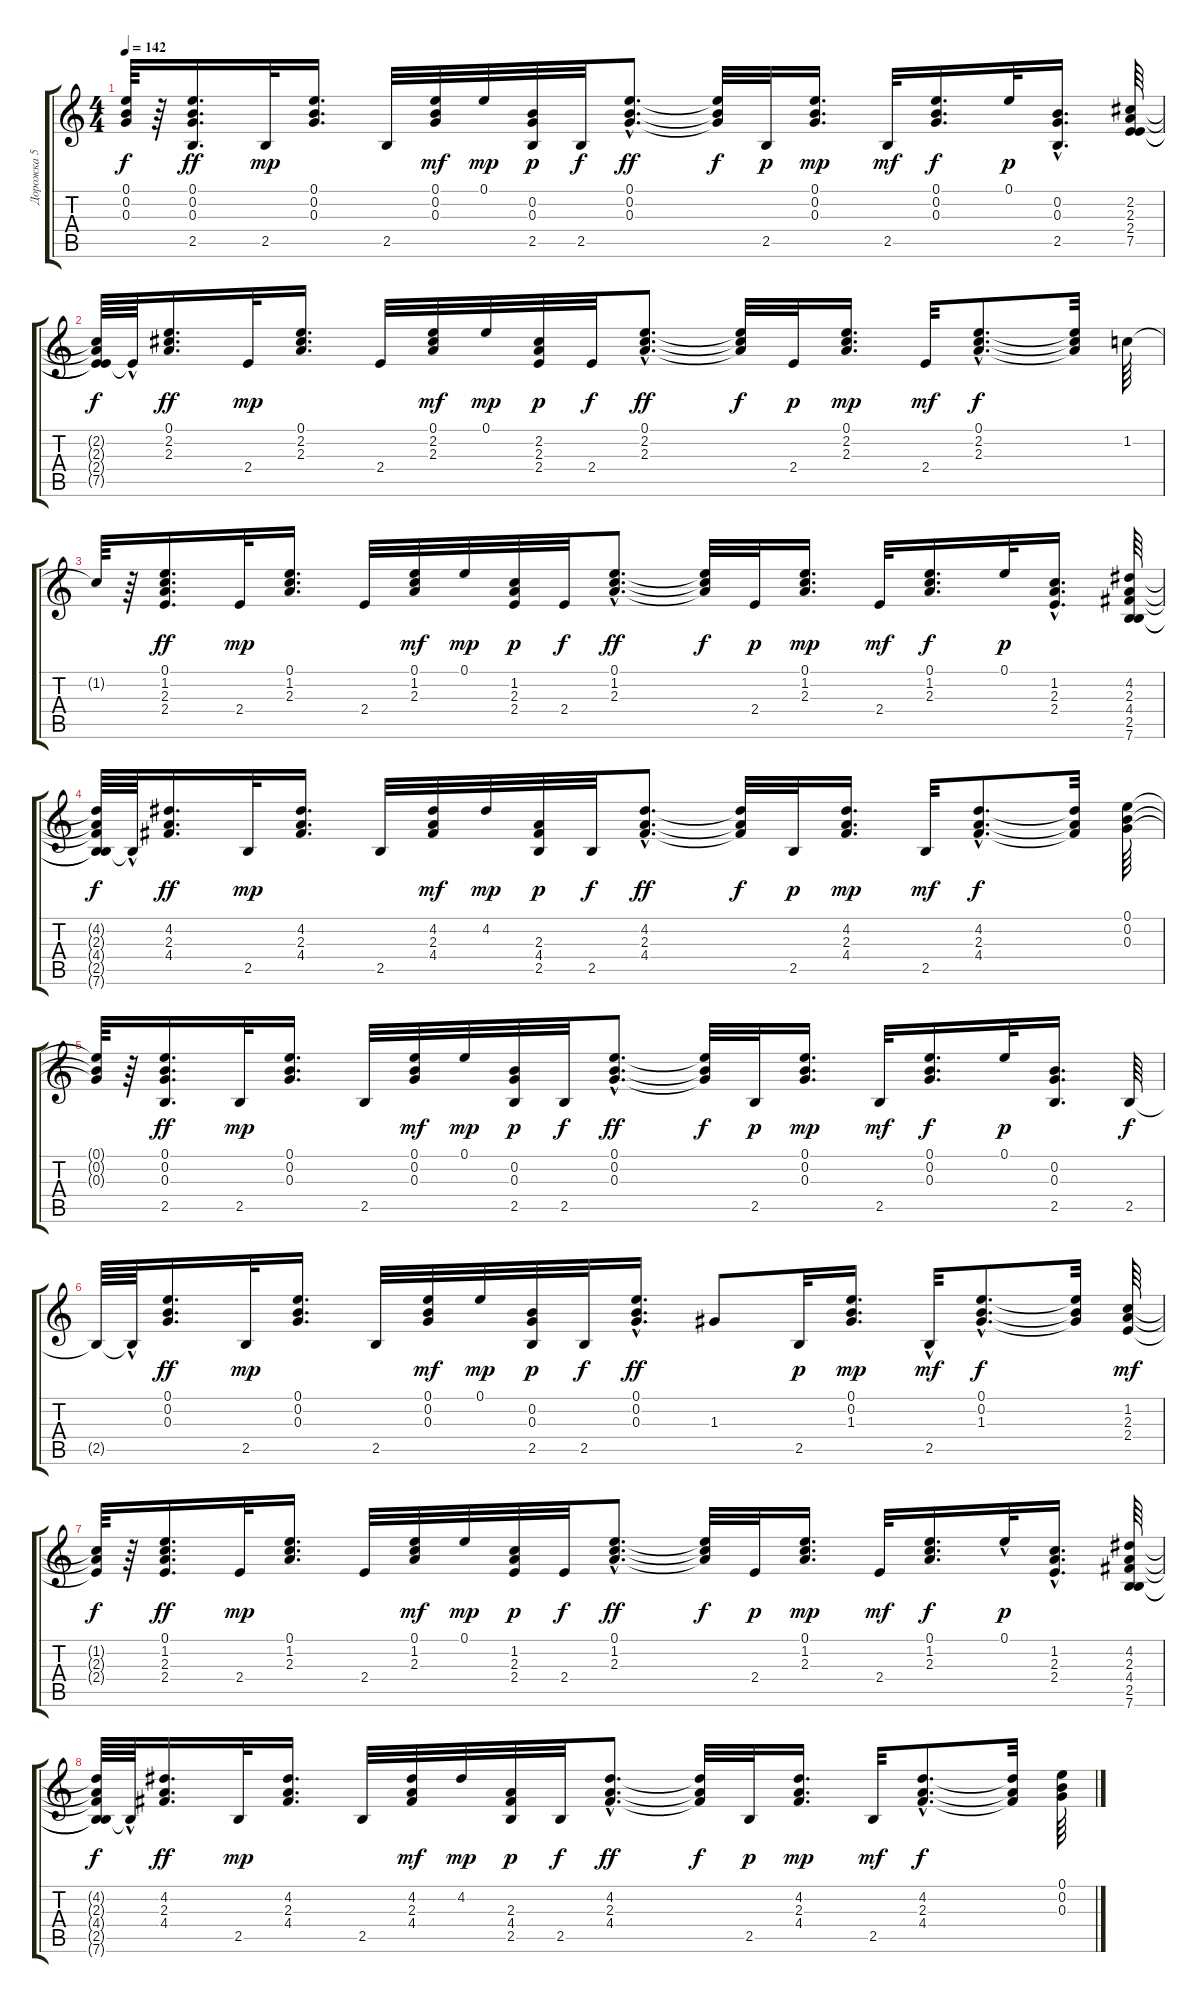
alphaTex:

\track ("Дорожка 5" "Дорожка 5") {instrument acousticguitarsteel}
\staff {score tabs}
\tuning (E4 B3 G3 D3 A2 E2) {hide}
\ts (4 4)
\tempo 142
\clef g2
\ks c
(0.1{t} 0.2{t} 0.3{t}).64{dy f} r.64 (0.1 0.2 0.3 2.5).16{d dy ff} 2.5.32{dy mp} (0.1 0.2 0.3).16{d} 2.5.32 (0.1 0.2 0.3).32{dy mf} 0.1.32{dy mp} (0.2 0.3 2.5).32{dy p} 2.5.32{dy f} (0.1{hac} 0.2{hac} 0.3{hac}).8{d dy ff} (0.1{t} 0.2{t} 0.3{t}).32{dy f} 2.5.32{dy p} (0.1 0.2 0.3).16{d dy mp} 2.5.32{dy mf} (0.1 0.2 0.3).16{d dy f} 0.1.32{dy p} (0.2{hac} 0.3{hac} 2.5{hac}).16{d} (2.2 2.3 2.4 7.5).64 |
(2.2{t} 2.3{t} 2.4{t} 7.5{t}).64{dy f} 7.5{hac t}.64 (0.1 2.2 2.3).16{d dy ff} 2.4.32{dy mp} (0.1 2.2 2.3).16{d} 2.4.32 (0.1 2.2 2.3).32{dy mf} 0.1.32{dy mp} (2.2 2.3 2.4).32{dy p} 2.4.32{dy f} (0.1{hac} 2.2{hac} 2.3{hac}).8{d dy ff} (0.1{t} 2.2{t} 2.3{t}).32{dy f} 2.4.32{dy p} (0.1 2.2 2.3).16{d dy mp} 2.4.32{dy mf} (0.1{hac} 2.2{hac} 2.3{hac}).8{d dy f} (0.1{t} 2.2{t} 2.3{t}).32 1.2.64 |
1.2{t}.64 r.64 (0.1 1.2 2.3 2.4).16{d dy ff} 2.4.32{dy mp} (0.1 1.2 2.3).16{d} 2.4.32 (0.1 1.2 2.3).32{dy mf} 0.1.32{dy mp} (1.2 2.3 2.4).32{dy p} 2.4.32{dy f} (0.1{hac} 1.2{hac} 2.3{hac}).8{d dy ff} (0.1{t} 1.2{t} 2.3{t}).32{dy f} 2.4.32{dy p} (0.1 1.2 2.3).16{d dy mp} 2.4.32{dy mf} (0.1 1.2 2.3).16{d dy f} 0.1.32{dy p} (1.2{hac} 2.3{hac} 2.4{hac}).16{d} (4.2 2.3 4.4 2.5 7.6).64 |
(4.2{t} 2.3{t} 4.4{t} 2.5{t} 7.6{t}).64{dy f} 7.6{hac t}.64 (4.2 2.3 4.4).16{d dy ff} 2.5.32{dy mp} (4.2 2.3 4.4).16{d} 2.5.32 (4.2 2.3 4.4).32{dy mf} 4.2.32{dy mp} (2.3 4.4 2.5).32{dy p} 2.5.32{dy f} (4.2{hac} 2.3{hac} 4.4{hac}).8{d dy ff} (4.2{t} 2.3{t} 4.4{t}).32{dy f} 2.5.32{dy p} (4.2 2.3 4.4).16{d dy mp} 2.5.32{dy mf} (4.2{hac} 2.3{hac} 4.4{hac}).8{d dy f} (4.2{t} 2.3{t} 4.4{t}).32 (0.1 0.2 0.3).64 |
(0.1{t} 0.2{t} 0.3{t}).64 r.64 (0.1 0.2 0.3 2.5).16{d dy ff} 2.5.32{dy mp} (0.1 0.2 0.3).16{d} 2.5.32 (0.1 0.2 0.3).32{dy mf} 0.1.32{dy mp} (0.2 0.3 2.5).32{dy p} 2.5.32{dy f} (0.1{hac} 0.2{hac} 0.3{hac}).8{d dy ff} (0.1{t} 0.2{t} 0.3{t}).32{dy f} 2.5.32{dy p} (0.1 0.2 0.3).16{d dy mp} 2.5.32{dy mf} (0.1 0.2 0.3).16{d dy f} 0.1.32{dy p} (0.2 0.3 2.5).16{d} 2.5.64{dy f} |
2.5{t}.64 2.5{hac t}.64 (0.1 0.2 0.3).16{d dy ff} 2.5.32{dy mp} (0.1 0.2 0.3).16{d} 2.5.32 (0.1 0.2 0.3).32{dy mf} 0.1.32{dy mp} (0.2 0.3 2.5).32{dy p} 2.5.32{dy f} (0.1 0.2 0.3{hac}).16{d dy ff} 1.3.8 2.5.32{dy p} (0.1 0.2 1.3).16{d dy mp} 2.5{hac}.32{dy mf} (0.1{hac} 0.2{hac} 1.3{hac}).8{d dy f} (0.1{t} 0.2{t} 1.3{t}).32 (1.2 2.3 2.4).64{dy mf} |
(1.2{t} 2.3{t} 2.4{t}).64{dy f} r.64 (0.1 1.2 2.3 2.4).16{d dy ff} 2.4.32{dy mp} (0.1 1.2 2.3).16{d} 2.4.32 (0.1 1.2 2.3).32{dy mf} 0.1.32{dy mp} (1.2 2.3 2.4).32{dy p} 2.4.32{dy f} (0.1{hac} 1.2{hac} 2.3{hac}).8{d dy ff} (0.1{t} 1.2{t} 2.3{t}).32{dy f} 2.4.32{dy p} (0.1 1.2 2.3).16{d dy mp} 2.4.32{dy mf} (0.1 1.2 2.3).16{d dy f} 0.1{hac}.32{dy p} (1.2{hac} 2.3{hac} 2.4{hac}).16{d} (4.2 2.3 4.4 2.5 7.6).64 |
(4.2{t} 2.3{t} 4.4{t} 2.5{t} 7.6{t}).64{dy f} 7.6{hac t}.64 (4.2 2.3 4.4).16{d dy ff} 2.5.32{dy mp} (4.2 2.3 4.4).16{d} 2.5.32 (4.2 2.3 4.4).32{dy mf} 4.2.32{dy mp} (2.3 4.4 2.5).32{dy p} 2.5.32{dy f} (4.2{hac} 2.3{hac} 4.4{hac}).8{d dy ff} (4.2{t} 2.3{t} 4.4{t}).32{dy f} 2.5.32{dy p} (4.2 2.3 4.4).16{d dy mp} 2.5.32{dy mf} (4.2{hac} 2.3{hac} 4.4{hac}).8{d dy f} (4.2{t} 2.3{t} 4.4{t}).32 (0.1 0.2 0.3).64
